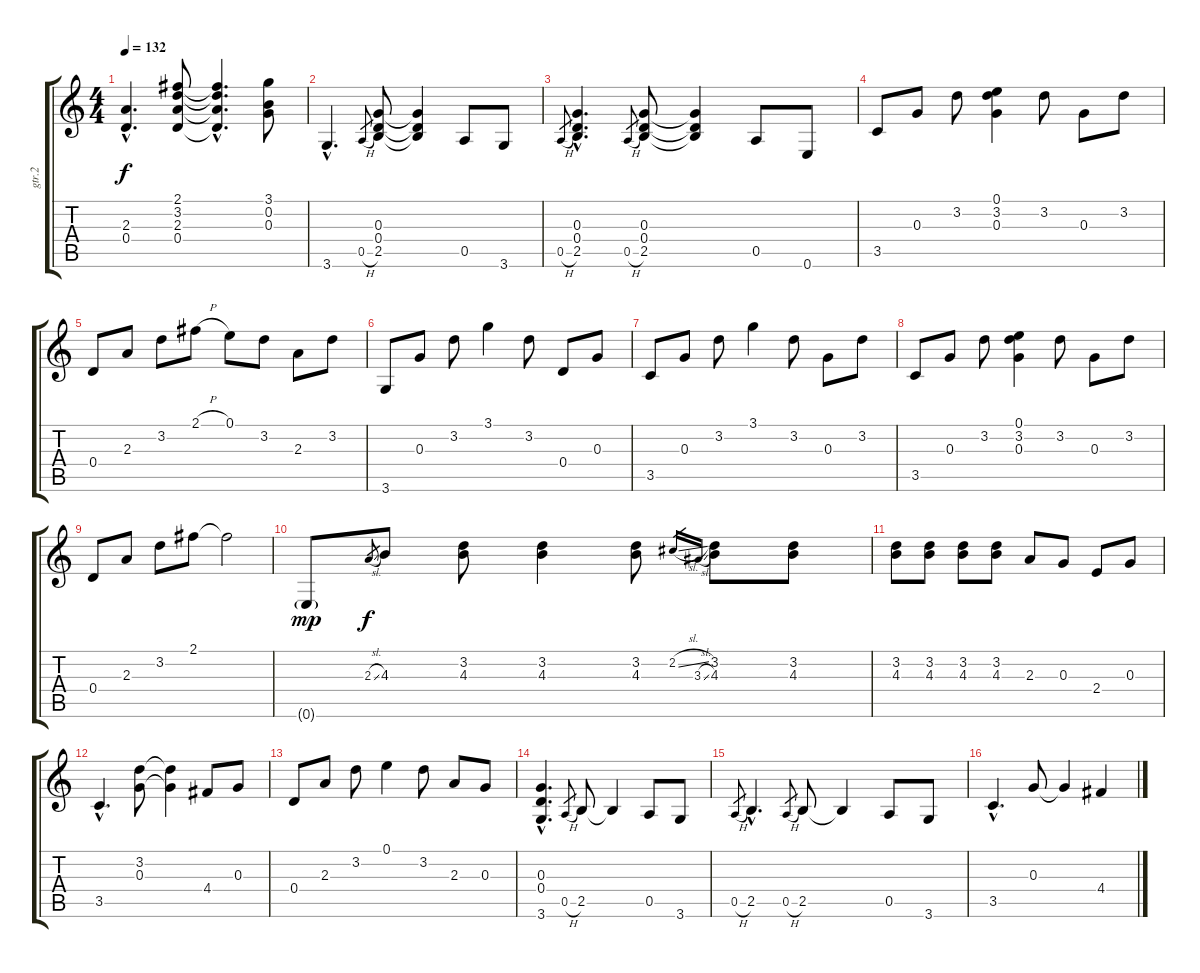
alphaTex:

\track ("gtr.2" "gtr.2") {instrument acousticguitarsteel}
\staff {score tabs}
\tuning (E4 B3 G3 D3 A2 E2) {hide}
\ts (4 4)
\tempo 132
\clef g2
\ks c
(2.3{hac} 0.4{hac}).4{d dy f} (2.1 3.2 2.3 0.4).8 (2.1{hac t} 3.2{hac t} 2.3{hac t} 0.4{hac t}).4{d} (3.1 0.2 0.3).8 |
3.6{hac}.4{d} 0.5{h}.8{gr} (0.3 0.4 2.5).8 (0.3{t} 0.4{t} 2.5{t}).4 0.5.8 3.6.8 |
0.5{h}.8{gr} (0.3{hac} 0.4{hac} 2.5{hac}).4{d} 0.5{h}.8{gr} (0.3 0.4 2.5).8 (0.3{t} 0.4{t} 2.5{t}).4 0.5.8 0.6.8 |
3.5.8 0.3.8 3.2.8 (0.1 3.2 0.3).4 3.2.8 0.3.8 3.2.8 |
0.4.8 2.3.8 3.2.8 2.1{h}.8 0.1.8 3.2.8 2.3.8 3.2.8 |
3.6.8 0.3.8 3.2.8 3.1.4 3.2.8 0.4.8 0.3.8 |
3.5.8 0.3.8 3.2.8 3.1.4 3.2.8 0.3.8 3.2.8 |
3.5.8 0.3.8 3.2.8 (0.1 3.2 0.3).4 3.2.8 0.3.8 3.2.8 |
0.4.8 2.3.8 3.2.8 2.1.8 2.1{t}.2 |
0.6{g}.8{dy mp} 2.3{sl}.8{gr dy f} 4.3.8 (3.2 4.3).8 (3.2 4.3).4 (3.2 4.3).8 2.2{sl}.16{gr} 3.3{sl}.16{gr} (3.2 4.3).8 (3.2 4.3).8 |
(3.2 4.3).8 (3.2 4.3).8 (3.2 4.3).8 (3.2 4.3).8 2.3.8 0.3.8 2.4.8 0.3.8 |
3.5{hac}.4{d} (3.2 0.3).8 (3.2{t} 0.3{t}).4 4.4.8 0.3.8 |
0.4.8 2.3.8 3.2.8 0.1.4 3.2.8 2.3.8 0.3.8 |
(0.3{hac} 0.4{hac} 3.6{hac}).4{d} 0.5{h}.8{gr} 2.5.8 2.5{t}.4 0.5.8 3.6.8 |
0.5{h}.8{gr} 2.5{hac}.4{d} 0.5{h}.8{gr} 2.5.8 2.5{t}.4 0.5.8 3.6.8 |
3.5{hac}.4{d} 0.3.8 0.3{t}.4 4.4.4
